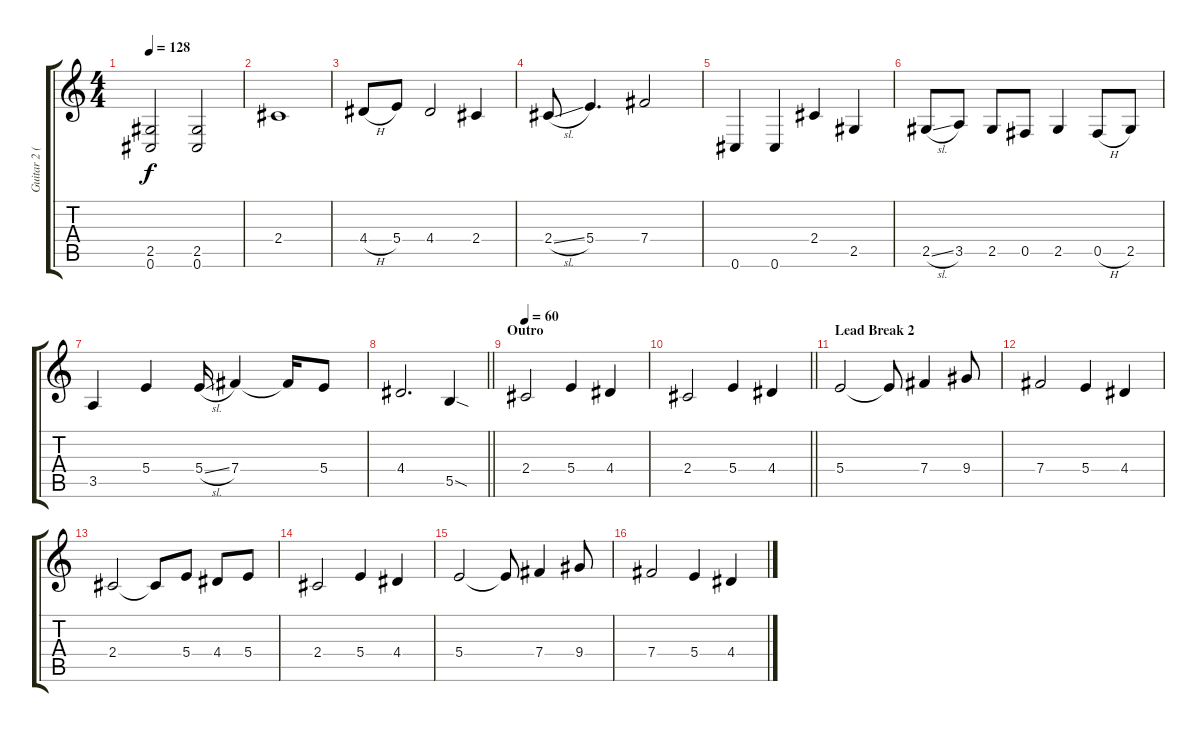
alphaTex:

\track ("Guitar 2 (Distortion)" "Guitar 2 (") {instrument distortionguitar}
\staff {score tabs}
\tuning (Db4 Ab3 E3 B2 Gb2 Db2) {hide}
\ts (4 4)
\tempo 128
\clef g2
\ks c
(2.5 0.6).2{dy f} (2.5 0.6).2 |
2.4.1 |
4.4{h}.8 5.4.8 4.4.2 2.4.4 |
2.4{sl}.8 5.4.4{d} 7.4.2 |
0.6.4 0.6.4 2.4.4 2.5.4 |
2.5{sl}.8 3.5.8 2.5.8 0.5.8 2.5.4 0.5{h}.8 2.5.8 |
3.5.4 5.4.4 5.4{sl}.16 7.4.4 7.4{t}.16 5.4.8 |
\barLineRight lightlight
4.4.2{d} 5.5{sod}.4 |
\section ("" "Outro")
\tempo 60
2.4.2 5.4.4 4.4.4 |
\barLineRight lightlight
2.4.2 5.4.4 4.4.4 |
\section ("" "Lead Break 2")
5.4.2 5.4{t}.8 7.4.4 9.4.8 |
7.4.2 5.4.4 4.4.4 |
2.4.2 2.4{t}.8 5.4.8 4.4.8 5.4.8 |
2.4.2 5.4.4 4.4.4 |
5.4.2 5.4{t}.8 7.4.4 9.4.8 |
7.4.2 5.4.4 4.4.4
